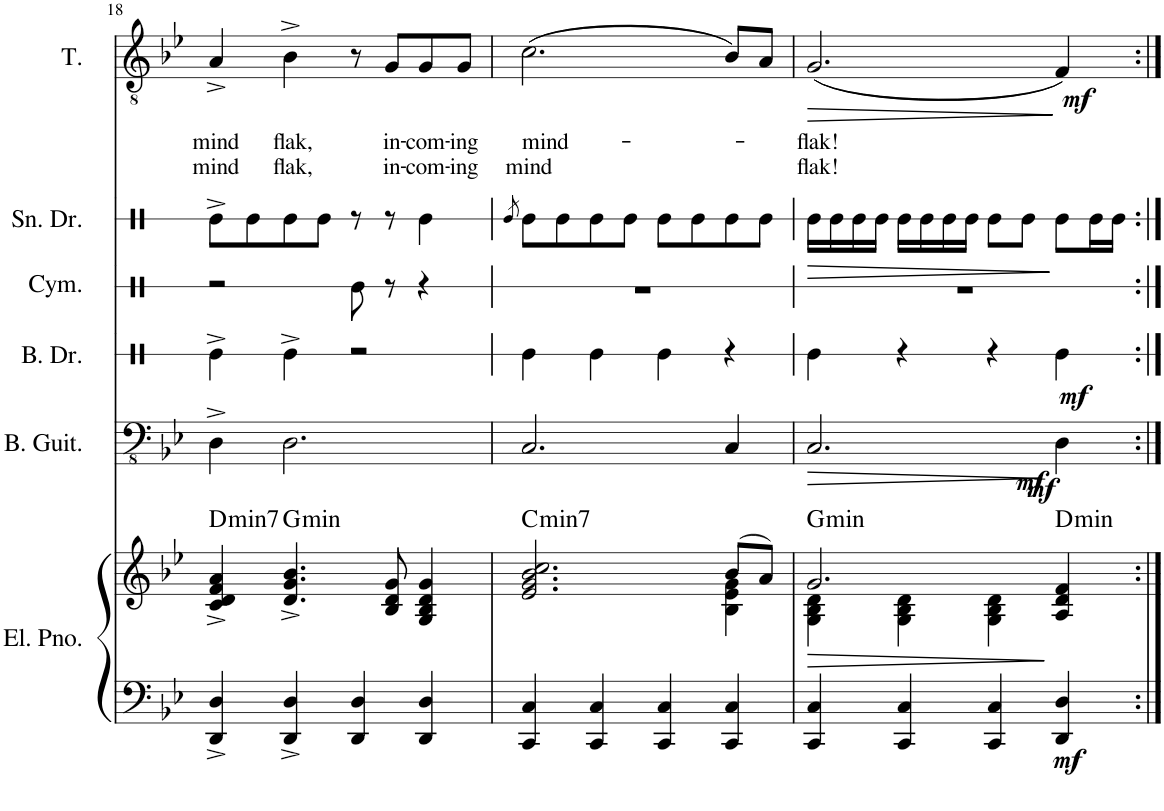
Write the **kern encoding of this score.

**kern	**kern	**dynam	**harte	**kern	**dynam	**kern	**dynam	**kern	**kern	**dynam	**kern	**text	**text	**dynam
*part6	*part6	*part6	*part6	*part5	*part5	*part4	*part4	*part3	*part2	*part2	*part1	*part1	*part1	*part1
*staff7	*staff6	*staff6/7	*	*staff5	*staff5	*staff4	*staff4	*staff3	*staff2	*staff2	*staff1	*staff1	*staff1	*staff1
*I"Electric Piano	*	*	*	*I"Bass Guitar	*	*I"Bass Drum	*	*I"Cymbal	*I"Snare Drum	*	*I"Tenor	*	*	*
*I'El. Pno.	*	*	*	*I'B. Guit.	*	*I'B. Dr.	*	*I'Cym.	*I'Sn. Dr.	*	*I'T.	*	*	*
!!LO:PB:g=z
*clefF4	*clefG2	*	*	*clefFv4	*	*clefX	*	*clefX	*clefX	*	*clefGv2	*	*	*
*k[b-e-]	*k[b-e-]	*	*	*k[b-e-]	*	*k[]	*	*k[]	*k[]	*	*k[b-e-]	*	*	*
*M4/4	*M4/4	*	*	*M4/4	*	*M4/4	*	*M4/4	*M4/4	*	*M4/4	*	*	*
=18	=18	=18	=18	=18	=18	=18	=18	=18	=18	=18	=18	=18	=18	=18
!	!	!	!LO:H:kt=min7	!	!	!	!	!	!	!	!	!LO:LY:b	!LO:LY:b	!
4DD/^ 4D/^	4c/^ 4d/^ 4f/^ 4a/^	.	D:min7	4DD^\	.	4Re^\	.	2r	8Re^\L	.	4A^/	mind	mind	.
.	.	.	.	.	.	.	.	.	8Re\	.	.	.	.	.
!	!	!	!LO:H:kt=min	!	!	!	!	!	!	!	!	!LO:LY:b	!LO:LY:b	!
4DD/^ 4D/^	4.d/^ 4.g/^ 4.b-/^	.	G:min	2.DD\	.	4Re^\	.	.	8Re\	.	4B-^\	flak,	flak,	.
.	.	.	.	.	.	.	.	.	8Re\J	.	.	.	.	.
4DD/ 4D/	.	.	.	.	.	2r	.	8Re\	8r	.	8r	.	.	.
!	!	!	!	!	!	!	!	!	!	!	!	!LO:LY:b	!LO:LY:b	!
.	8B-/ 8d/ 8g/	.	.	.	.	.	.	8r	8r	.	8G/L	in-	in-	.
!	!	!	!	!	!	!	!	!	!	!	!	!LO:LY:b	!LO:LY:b	!
4DD/ 4D/	4G/ 4B-/ 4d/ 4g/	.	.	.	.	.	.	4r	4Re\	.	8G/	-com-	-com-	.
!	!	!	!	!	!	!	!	!	!	!	!	!LO:LY:b	!LO:LY:b	!
.	.	.	.	.	.	.	.	.	.	.	8G/J	-ing	-ing	.
=19	=19	=19	=19	=19	=19	=19	=19	=19	=19	=19	=19	=19	=19	=19
.	.	.	.	.	.	.	.	.	8qRe/	.	.	.	.	.
*	*^	*	*	*	*	*	*	*	*	*	*	*	*	*
!	!	!	!	!LO:H:kt=min7	!	!	!	!	!	!	!	!	!LO:LY:b	!LO:LY:b	!
4CC/ 4C/	2.e-/ 2.g/ 2.b-/ 2.cc/	2.ryy	.	C:min7	2.CC/	.	4Re\	.	1r	8Re\L	.	((2.c\	mind-	mind	.
.	.	.	.	.	.	.	.	.	.	8Re\	.	.	.	.	.
4CC/ 4C/	.	.	.	.	.	.	4Re\	.	.	8Re\	.	.	.	.	.
.	.	.	.	.	.	.	.	.	.	8Re\J	.	.	.	.	.
4CC/ 4C/	.	.	.	.	.	.	4Re\	.	.	8Re\L	.	.	.	.	.
.	.	.	.	.	.	.	.	.	.	8Re\	.	.	.	.	.
4CC/ 4C/	(8b-/L	4B-\ 4e-\ 4g\	.	.	4CC/	.	4r	.	.	8Re\	.	8B-/L))	.	.	.
.	8a/J)	.	.	.	.	.	.	.	.	8Re\J	.	8A/J	.	.	.
=20	=20	=20	=20	=20	=20	=20	=20	=20	=20	=20	=20	=20	=20	=20	=20
!	!	!	!LO:HP:b	!LO:H:kt=min	!	!LO:HP:b	!	!	!	!	!LO:HP:b	!	!LO:LY:b	!LO:LY:b	!LO:HP:b
4CC/ 4C/	2.g/	4G\ 4B-\ 4d\	>	G:min	2.CC/	>	4Re\	.	1r	16Re\LL	>	((2.G/	flak!	flak!	>
.	.	.	.	.	.	.	.	.	.	16Re\	.	.	.	.	.
.	.	.	.	.	.	.	.	.	.	16Re\	.	.	.	.	.
.	.	.	.	.	.	.	.	.	.	16Re\JJ	.	.	.	.	.
4CC/ 4C/	.	4G\ 4B-\ 4d\	.	.	.	.	4r	.	.	16Re\LL	.	.	.	.	.
.	.	.	.	.	.	.	.	.	.	16Re\	.	.	.	.	.
.	.	.	.	.	.	.	.	.	.	16Re\	.	.	.	.	.
.	.	.	.	.	.	.	.	.	.	16Re\JJ	.	.	.	.	.
4CC/ 4C/	.	4G\ 4B-\ 4d\	.	.	.	.	4r	.	.	8Re\L	.	.	.	.	.
.	.	.	.	.	.	.	.	.	.	8Re\J	.	.	.	.	.
!	!	!	!LO:DY:b=2	!	!	!LO:DY:b	!	!	!	!	!	!	!	!	!
!	!	!	!	!LO:H:kt=min	!	!LO:DY:n=1:b	!	!LO:DY:b	!	!	!	!	!	!	!LO:DY:b
4DD/ 4D/	4A/ 4d/ 4f/	4ryy	mf	D:min	4DD\	mf mf	4Re\	mf	.	8Re\L	.	4F/))	.	.	mf
.	.	.	.	.	.	.	.	.	.	16Re\L	.	.	.	.	.
.	.	.	.	.	.	.	.	.	.	16Re\JJ	.	.	.	.	.
*	*v	*v	*	*	*	*	*	*	*	*	*	*	*	*	*
.	.	]	.	.	]	.	.	.	.	]	.	.	.	]
=:|!	=:|!	=:|!	=:|!	=:|!	=:|!	=:|!	=:|!	=:|!	=:|!	=:|!	=:|!	=:|!	=:|!	=:|!
*-	*-	*-	*-	*-	*-	*-	*-	*-	*-	*-	*-	*-	*-	*-
